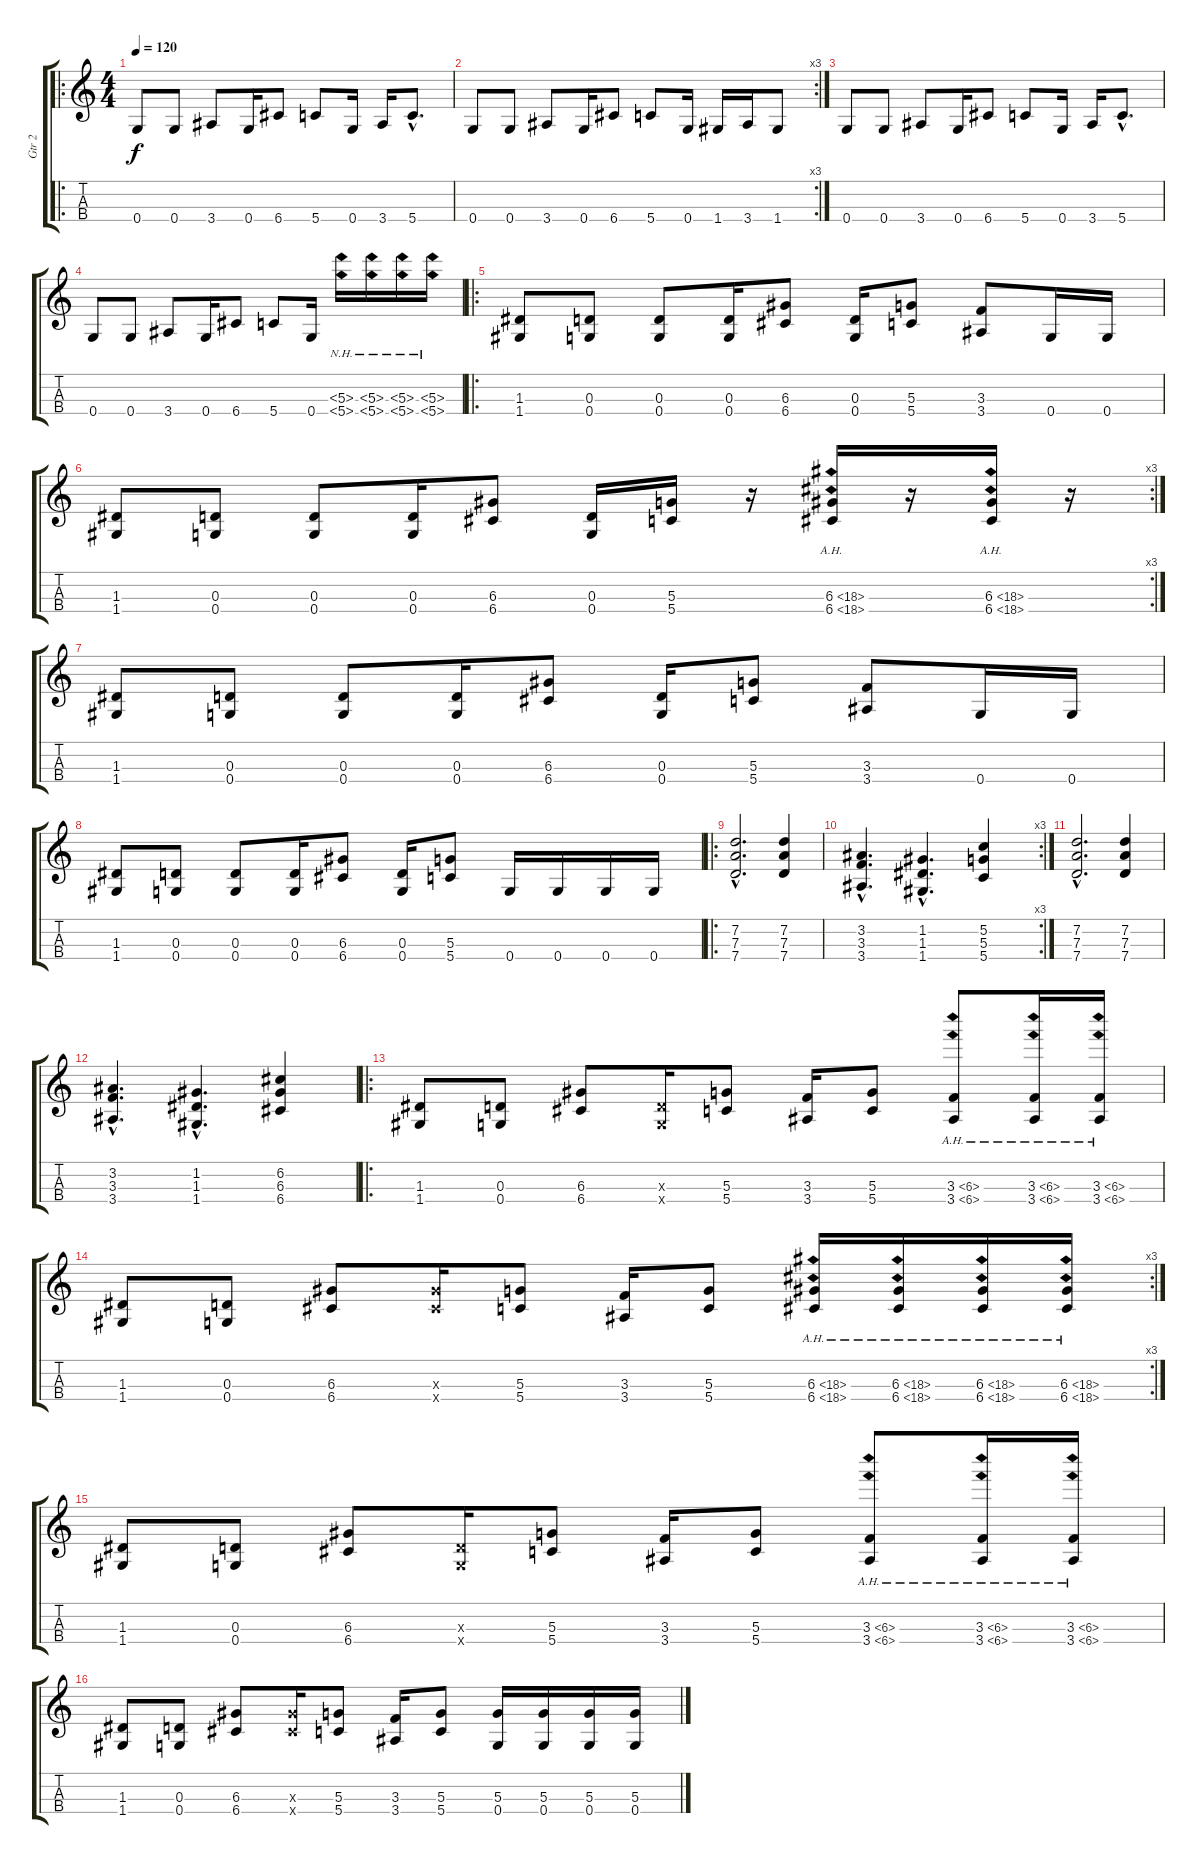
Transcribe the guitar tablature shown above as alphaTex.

\track ("Gtr 2" "Gtr 2") {instrument distortionguitar}
\staff {score tabs}
\tuning (B3 G3 D3 G2) {hide}
\ro
\ts (4 4)
\tempo 120
\clef g2
\ks c
0.4.8{dy f} 0.4.8 3.4.8 0.4.16 6.4.8 5.4.8 0.4.16 3.4.16 5.4{hac}.8{d} |
\rc 3
0.4.8 0.4.8 3.4.8 0.4.16 6.4.8 5.4.8 0.4.16 1.4.16 3.4.16 1.4.8 |
0.4.8 0.4.8 3.4.8 0.4.16 6.4.8 5.4.8 0.4.16 3.4.16 5.4{hac}.8{d} |
0.4.8 0.4.8 3.4.8 0.4.16 6.4.8 5.4.8 0.4.16 (5.3{nh} 5.4{nh}).16 (5.3{nh} 5.4{nh}).16 (5.3{nh} 5.4{nh}).16 (5.3{nh} 5.4{nh}).16 |
\ro
(1.3 1.4).8 (0.3 0.4).8 (0.3 0.4).8 (0.3 0.4).16 (6.3 6.4).8 (0.3 0.4).16 (5.3 5.4).8 (3.3 3.4).8 0.4.16 0.4.16 |
\rc 3
(1.3 1.4).8 (0.3 0.4).8 (0.3 0.4).8 (0.3 0.4).16 (6.3 6.4).8 (0.3 0.4).16 (5.3 5.4).16 r.16 (6.3{ah 12} 6.4{ah 12}).16 r.16 (6.3{ah 12} 6.4{ah 12}).16 r.16 |
(1.3 1.4).8 (0.3 0.4).8 (0.3 0.4).8 (0.3 0.4).16 (6.3 6.4).8 (0.3 0.4).16 (5.3 5.4).8 (3.3 3.4).8 0.4.16 0.4.16 |
(1.3 1.4).8 (0.3 0.4).8 (0.3 0.4).8 (0.3 0.4).16 (6.3 6.4).8 (0.3 0.4).16 (5.3 5.4).8 0.4.16 0.4.16 0.4.16 0.4.16 |
\ro
(7.2{hac} 7.3{hac} 7.4{hac}).2{d} (7.2 7.3 7.4).4 |
\rc 3
(3.2{hac} 3.3{hac} 3.4{hac}).4{d} (1.2{hac} 1.3{hac} 1.4{hac}).4{d} (5.2 5.3 5.4).4 |
(7.2{hac} 7.3{hac} 7.4{hac}).2{d} (7.2 7.3 7.4).4 |
(3.2{hac} 3.3{hac} 3.4{hac}).4{d} (1.2{hac} 1.3{hac} 1.4{hac}).4{d} (6.2 6.3 6.4).4 |
\ro
(1.3 1.4).8 (0.3 0.4).8 (6.3 6.4).8 (0.3{x} 0.4{x}).16 (5.3 5.4).8 (3.3 3.4).16 (5.3 5.4).8 (3.3{ah 3} 3.4{ah 3}).8 (3.3{ah 3} 3.4{ah 3}).16 (3.3{ah 3} 3.4{ah 3}).16 |
\rc 3
(1.3 1.4).8 (0.3 0.4).8 (6.3 6.4).8 (6.3{x} 6.4{x}).16 (5.3 5.4).8 (3.3 3.4).16 (5.3 5.4).8 (6.3{ah 12} 6.4{ah 12}).16 (6.3{ah 12} 6.4{ah 12}).16 (6.3{ah 12} 6.4{ah 12}).16 (6.3{ah 12} 6.4{ah 12}).16 |
(1.3 1.4).8 (0.3 0.4).8 (6.3 6.4).8 (0.3{x} 0.4{x}).16 (5.3 5.4).8 (3.3 3.4).16 (5.3 5.4).8 (3.3{ah 3} 3.4{ah 3}).8 (3.3{ah 3} 3.4{ah 3}).16 (3.3{ah 3} 3.4{ah 3}).16 |
(1.3 1.4).8 (0.3 0.4).8 (6.3 6.4).8 (6.3{x} 6.4{x}).16 (5.3 5.4).8 (3.3 3.4).16 (5.3 5.4).8 (5.3 0.4).16 (5.3 0.4).16 (5.3 0.4).16 (5.3 0.4).16
